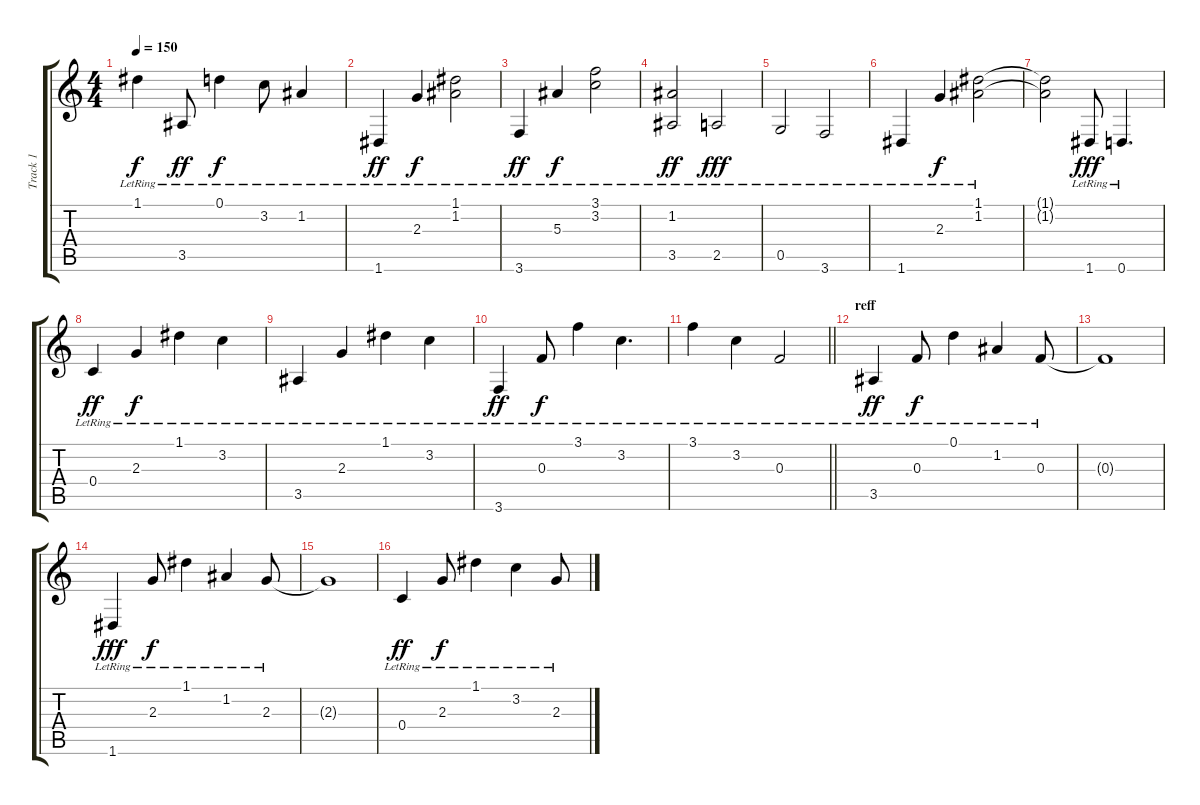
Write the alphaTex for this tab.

\track ("Track 1" "Track 1") {instrument acousticguitarnylon}
\staff {score tabs}
\tuning (D4 A3 F3 C3 G2 D2) {hide}
\ts (4 4)
\tempo 150
\clef g2
\ks c
1.1{lr}.4{dy f} 3.5{lr}.8{dy ff} 0.1{lr}.4{dy f} 3.2{lr}.8 1.2{lr}.4 |
1.6{lr}.4{dy ff} 2.3{lr}.4{dy f} (1.1{lr} 1.2{lr}).2 |
3.6{lr}.4{dy ff} 5.3{lr}.4{dy f} (3.1{lr} 3.2{lr}).2 |
(1.2{lr} 3.5{lr}).2{dy ff} 2.5{lr}.2{dy fff} |
0.5{lr}.2 3.6{lr}.2 |
1.6{lr}.4 2.3{lr}.4{dy f} (1.1{lr} 1.2{lr}).2 |
(1.1{t} 1.2{t}).2 1.6{lr}.8{dy fff} 0.6{lr}.4{d} |
0.4{lr}.4{dy ff} 2.3{lr}.4{dy f} 1.1{lr}.4 3.2{lr}.4 |
3.5{lr}.4 2.3{lr}.4 1.1{lr}.4 3.2{lr}.4 |
3.6{lr}.4{dy ff} 0.3{lr}.8{dy f} 3.1{lr}.4 3.2{lr}.4{d} |
\barLineRight lightlight
3.1{lr}.4 3.2{lr}.4 0.3{lr}.2 |
\section ("" "reff")
3.5{lr}.4{dy ff} 0.3{lr}.8{dy f} 0.1{lr}.4 1.2{lr}.4 0.3{lr}.8 |
0.3{t}.1 |
1.6{lr}.4{dy fff} 2.3{lr}.8{dy f} 1.1{lr}.4 1.2{lr}.4 2.3{lr}.8 |
2.3{t}.1 |
0.4{lr}.4{dy ff} 2.3{lr}.8{dy f} 1.1{lr}.4 3.2{lr}.4 2.3{lr}.8
